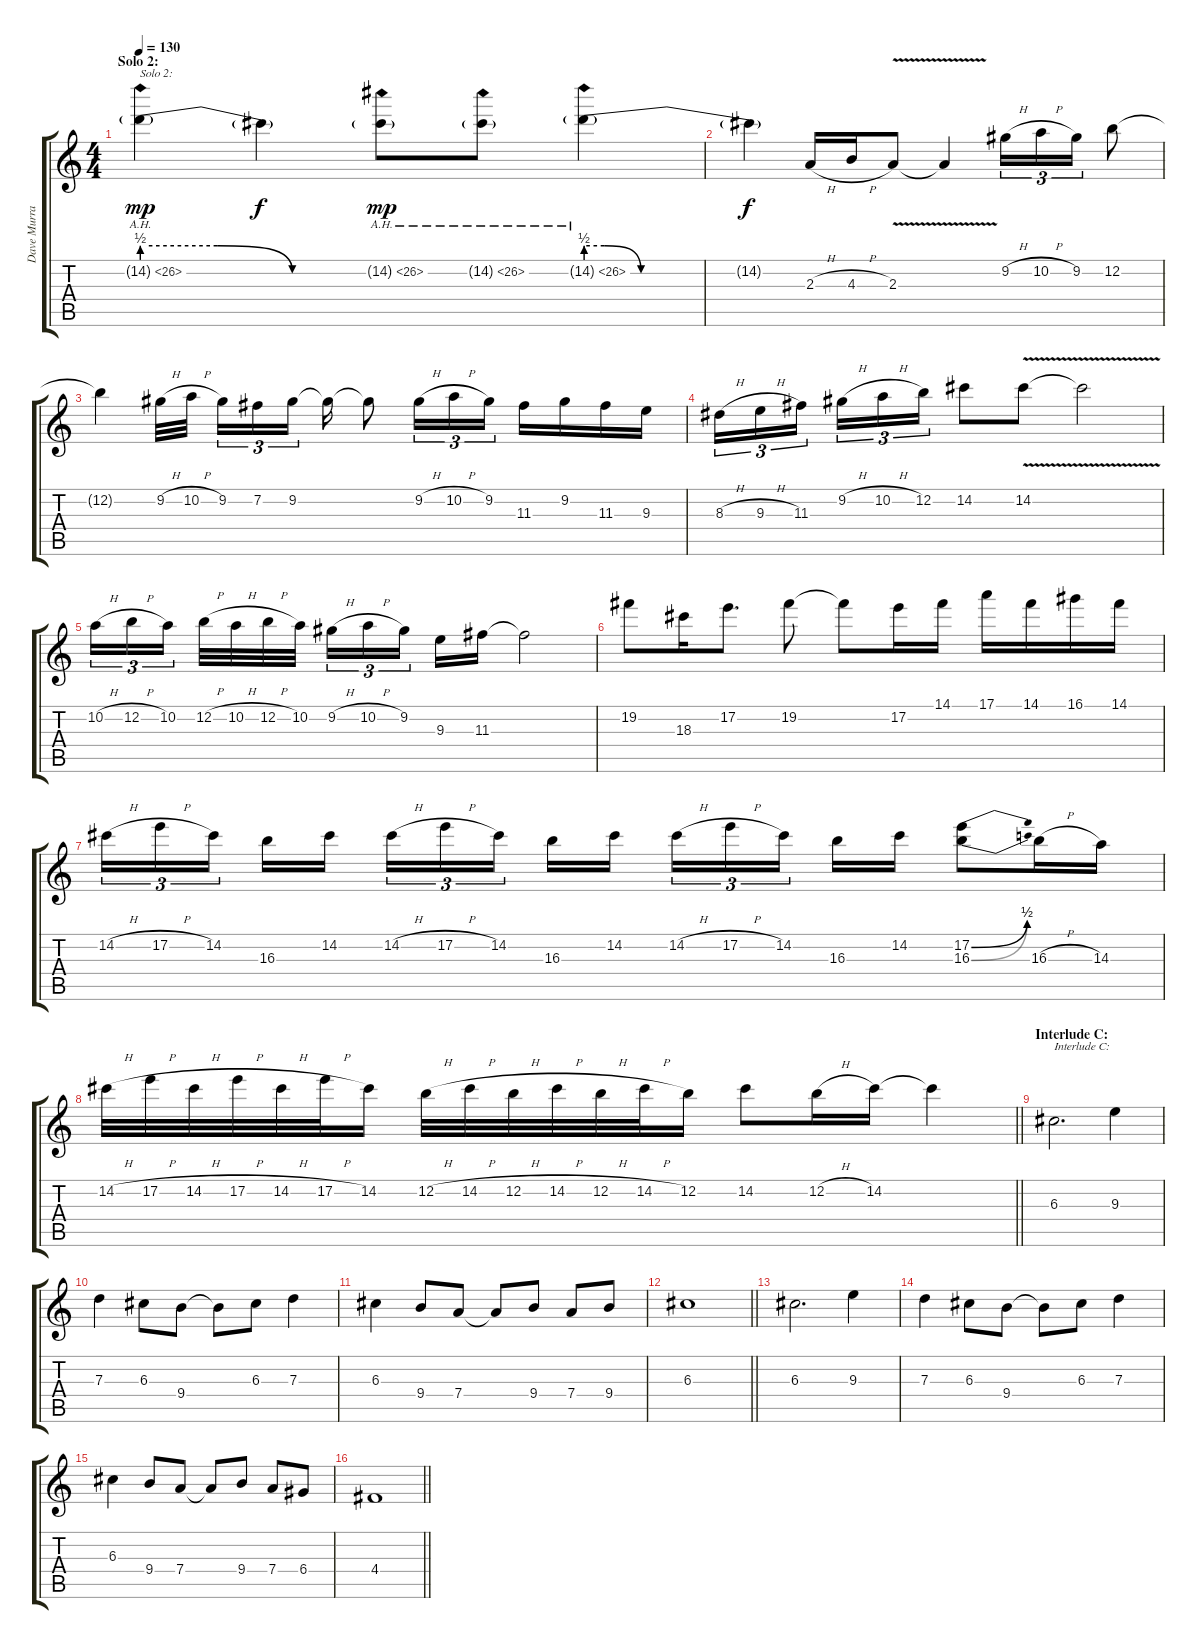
\track ("Dave Murray" "Dave Murra") {instrument distortionguitar}
\staff {score tabs}
\tuning (E4 B3 G3 D3 A2 E2) {hide}
\ts (4 4)
\section ("" "Solo 2:")
\tempo 130
\clef g2
\ks c
14.2{be (custom 0 2 20 2 40 0 60 0) ah 12 g}.4{txt "Solo 2:" dy mp instrument distortionguitar} 14.2{t}.4{dy f} 14.2{ah 12 g}.8{dy mp} 14.2{ah 12 g}.8 14.2{be (custom 0 2 5 2 15 0 40 0 60 0) ah 12 g}.4 |
14.2{t}.4{dy f} 2.3{h}.16 4.3{h}.16 2.3{v}.8 2.3{t}.4 9.2{h}.16{tu (3 2)} 10.2{h}.16{tu (3 2)} 9.2.16{tu (3 2)} 12.2.8 |
12.2{t}.4 9.2{h}.32 10.2{h}.32{beam splitsecondary} 9.2.16{tu (3 2)} 7.2.16{tu (3 2)} 9.2.16{tu (3 2) beam splitsecondary} 9.2{t}.16 9.2{t}.8 9.2{h}.16{tu (3 2)} 10.2{h}.16{tu (3 2)} 9.2.16{tu (3 2)} 11.3.16 9.2.16 11.3.16 9.3.16 |
8.3{h}.16{tu (3 2)} 9.3{h}.16{tu (3 2)} 11.3.16{tu (3 2) beam splitsecondary} 9.2{h}.16{tu (3 2)} 10.2{h}.16{tu (3 2)} 12.2.16{tu (3 2)} 14.2.8 14.2{v}.8 14.2{t}.2 |
10.2{h}.16{tu (3 2)} 12.2{h}.16{tu (3 2)} 10.2.16{tu (3 2) beam splitsecondary} 12.2{h}.32 10.2{h}.32 12.2{h}.32 10.2.32 9.2{h}.16{tu (3 2)} 10.2{h}.16{tu (3 2)} 9.2.16{tu (3 2) beam splitsecondary} 9.3.16 11.3.16 11.3{t}.2 |
19.2.8 18.3.16 17.2.8{d} 19.2.8 19.2{t}.8 17.2.16 14.1.16 17.1.16 14.1.16 16.1.16 14.1.16 |
14.2{h}.16{tu (3 2)} 17.2{h}.16{tu (3 2)} 14.2.16{tu (3 2) beam splitsecondary} 16.3.16 14.2.16 14.2{h}.16{tu (3 2)} 17.2{h}.16{tu (3 2)} 14.2.16{tu (3 2) beam splitsecondary} 16.3.16 14.2.16 14.2{h}.16{tu (3 2)} 17.2{h}.16{tu (3 2)} 14.2.16{tu (3 2) beam splitsecondary} 16.3.16 14.2.16 (17.2{be (bend 0 0 60 2)} 16.3{be (bend 0 0 60 2)}).8 16.3{h}.16 14.3.16 |
\barLineRight lightlight
14.2{h}.32 17.2{h}.32 14.2{h}.32 17.2{h}.32 14.2{h}.32 17.2{h}.32 14.2.16 12.2{h}.32 14.2{h}.32 12.2{h}.32 14.2{h}.32 12.2{h}.32 14.2{h}.32 12.2.16 14.2.8 12.2{h}.16 14.2.16 14.2{t}.4 |
\section ("" "Interlude C:")
6.3.2{d txt "Interlude C:" instrument distortionguitar} 9.3.4 |
7.3.4 6.3.8 9.4.8 9.4{t}.8 6.3.8 7.3.4 |
6.3.4 9.4.8 7.4.8 7.4{t}.8 9.4.8 7.4.8 9.4.8 |
\barLineRight lightlight
6.3.1 |
6.3.2{d} 9.3.4 |
7.3.4 6.3.8 9.4.8 9.4{t}.8 6.3.8 7.3.4 |
6.3.4 9.4.8 7.4.8 7.4{t}.8 9.4.8 7.4.8 6.4.8 |
\barLineRight lightlight
4.4.1
